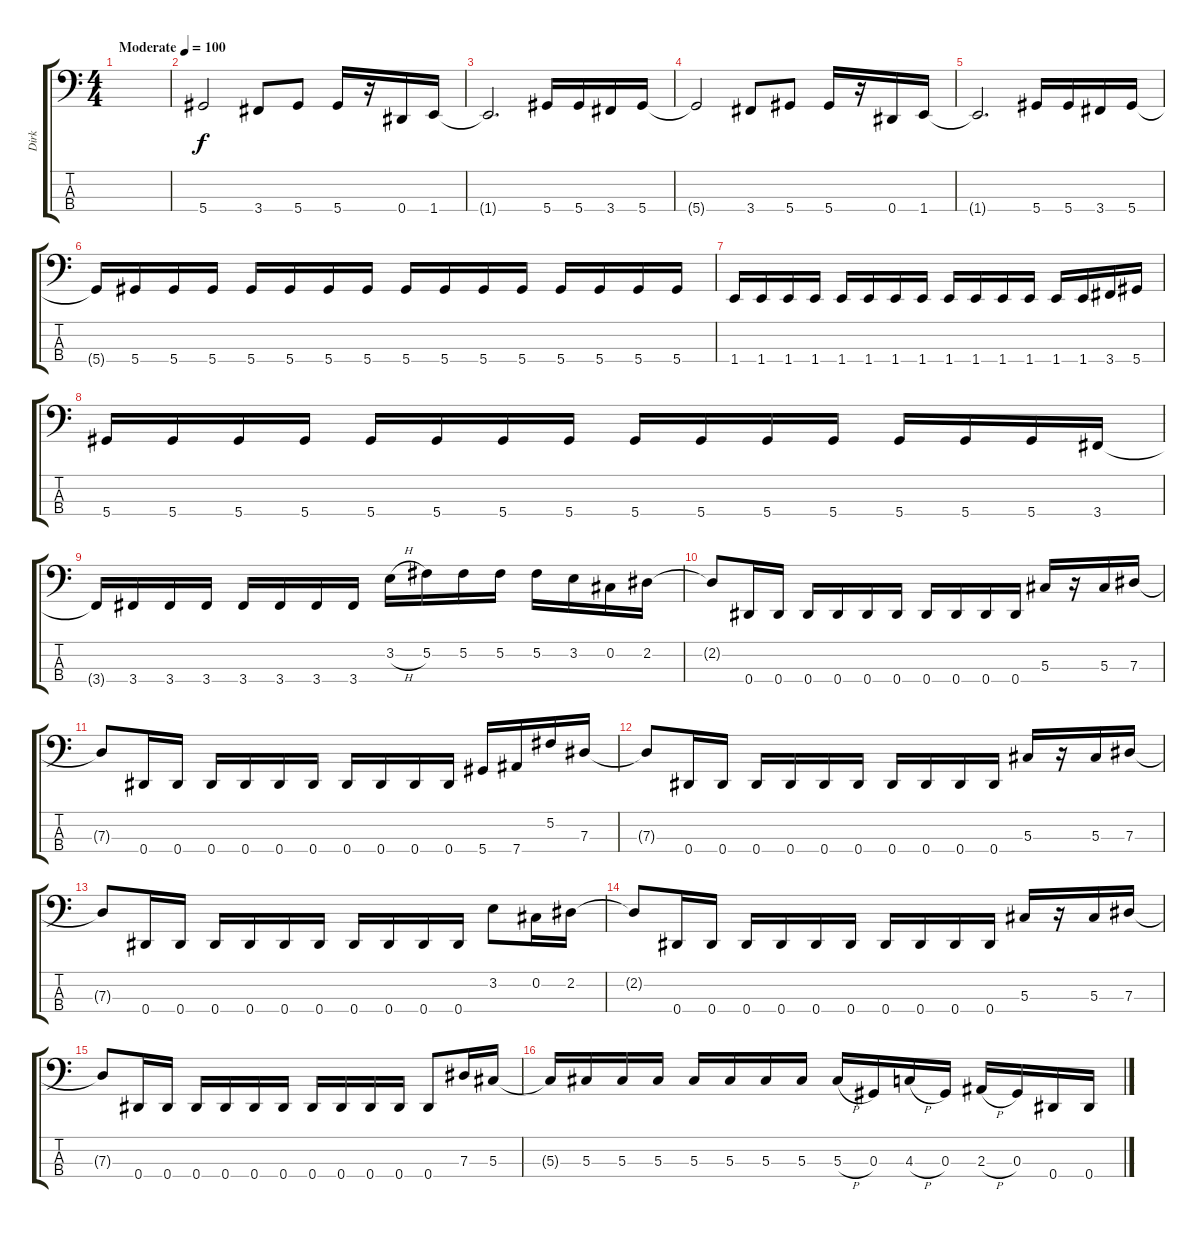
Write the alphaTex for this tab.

\track ("Dirk" "Dirk") {instrument electricbassfinger}
\staff {score tabs}
\tuning (Gb2 Db2 Ab1 Eb1) {hide}
\ts (4 4)
\tempo (100 "Moderate")
\clef f4
\ks c
|
5.4.2 3.4.8 5.4.8 5.4.16 r.16 0.4.16 1.4.16 |
1.4{t}.2{d} 5.4.16 5.4.16 3.4.16 5.4.16 |
5.4{t}.2 3.4.8 5.4.8 5.4.16 r.16 0.4.16 1.4.16 |
1.4{t}.2{d} 5.4.16 5.4.16 3.4.16 5.4.16 |
5.4{t}.16 5.4.16 5.4.16 5.4.16 5.4.16 5.4.16 5.4.16 5.4.16 5.4.16 5.4.16 5.4.16 5.4.16 5.4.16 5.4.16 5.4.16 5.4.16 |
1.4.16 1.4.16 1.4.16 1.4.16 1.4.16 1.4.16 1.4.16 1.4.16 1.4.16 1.4.16 1.4.16 1.4.16 1.4.16 1.4.16 3.4.16 5.4.16 |
5.4.16 5.4.16 5.4.16 5.4.16 5.4.16 5.4.16 5.4.16 5.4.16 5.4.16 5.4.16 5.4.16 5.4.16 5.4.16 5.4.16 5.4.16 3.4.16 |
3.4{t}.16 3.4.16 3.4.16 3.4.16 3.4.16 3.4.16 3.4.16 3.4.16 3.2{h}.16 5.2.16 5.2.16 5.2.16 5.2.16 3.2.16 0.2.16 2.2.16 |
2.2{t}.8 0.4.16 0.4.16 0.4.16 0.4.16 0.4.16 0.4.16 0.4.16 0.4.16 0.4.16 0.4.16 5.3.16 r.16 5.3.16 7.3.16 |
7.3{t}.8 0.4.16 0.4.16 0.4.16 0.4.16 0.4.16 0.4.16 0.4.16 0.4.16 0.4.16 0.4.16 5.4.16 7.4.16 5.2.16 7.3.16 |
7.3{t}.8 0.4.16 0.4.16 0.4.16 0.4.16 0.4.16 0.4.16 0.4.16 0.4.16 0.4.16 0.4.16 5.3.16 r.16 5.3.16 7.3.16 |
7.3{t}.8 0.4.16 0.4.16 0.4.16 0.4.16 0.4.16 0.4.16 0.4.16 0.4.16 0.4.16 0.4.16 3.2.8 0.2.16 2.2.16 |
2.2{t}.8 0.4.16 0.4.16 0.4.16 0.4.16 0.4.16 0.4.16 0.4.16 0.4.16 0.4.16 0.4.16 5.3.16 r.16 5.3.16 7.3.16 |
7.3{t}.8 0.4.16 0.4.16 0.4.16 0.4.16 0.4.16 0.4.16 0.4.16 0.4.16 0.4.16 0.4.16 0.4.8 7.3.16 5.3.16 |
5.3{t}.16 5.3.16 5.3.16 5.3.16 5.3.16 5.3.16 5.3.16 5.3.16 5.3{h}.16 0.3.16 4.3{h}.16 0.3.16 2.3{h}.16 0.3.16 0.4.16 0.4.16
